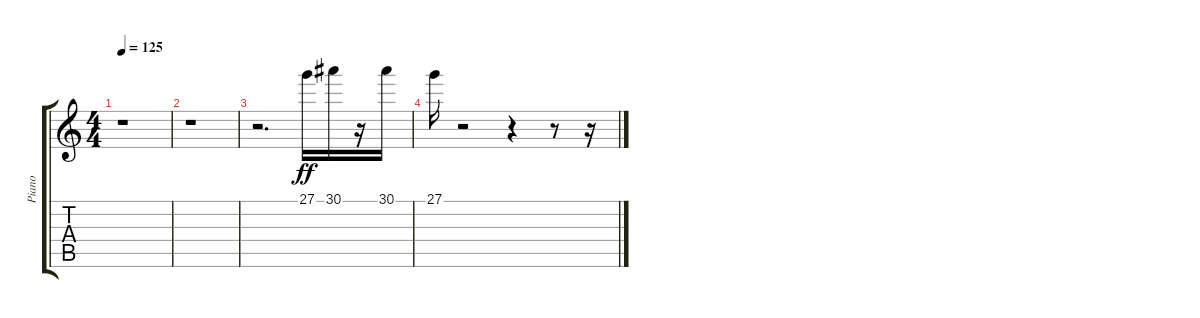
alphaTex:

\track ("Piano" "Piano") {instrument acousticgrandpiano}
\staff {score tabs}
\tuning (E4 B3 G3 D3 A2 E2) {hide}
\ts (4 4)
\tempo 125
\clef g2
\ks c
r.1{dy ff} |
r.1 |
r.2{d} 27.1.16 30.1.16 r.16 30.1.16 |
27.1.16 r.2 r.4 r.8 r.16
